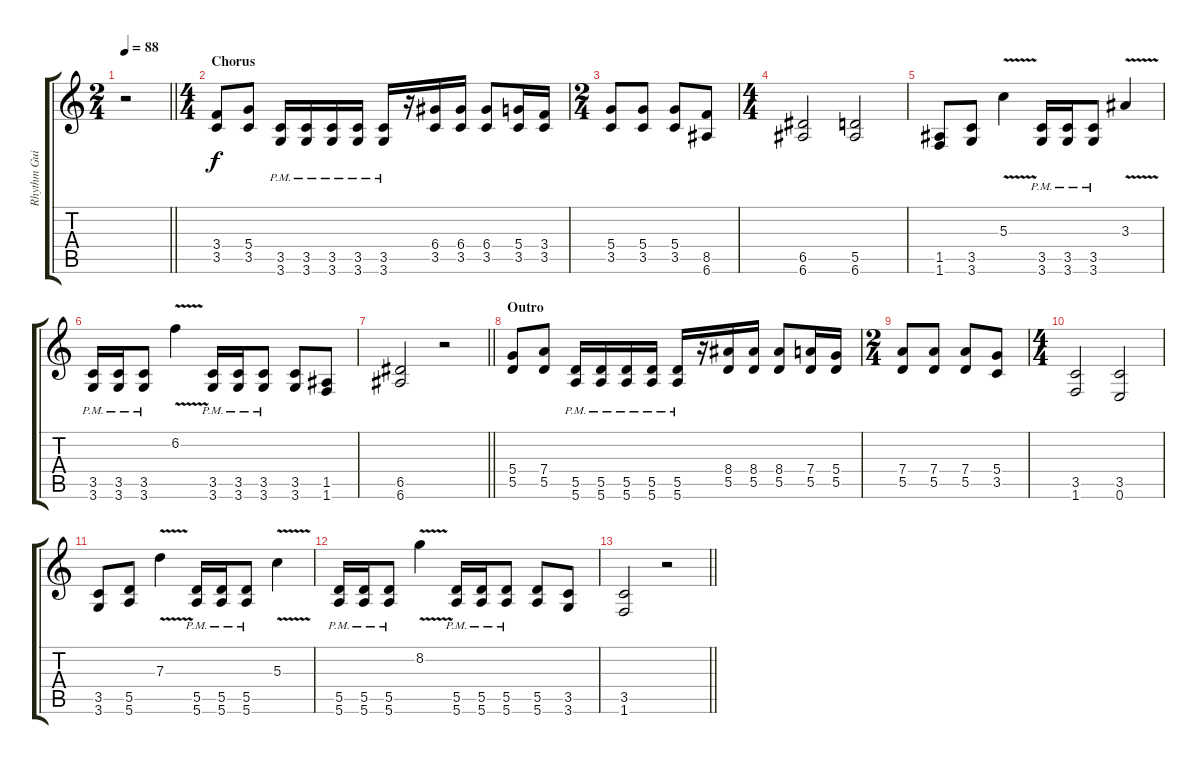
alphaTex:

\track ("Rhythm Guitar I" "Rhythm Gui") {instrument overdrivenguitar}
\staff {score tabs}
\tuning (E4 B3 G3 D3 A2 E2) {hide}
\ts (2 4)
\tempo 88
\clef g2
\barLineRight lightlight
\ks c
r.2{dy f} |
\ts (4 4)
\section ("" "Chorus")
(3.4 3.5).8 (5.4 3.5).8 (3.5{pm} 3.6{pm}).16 (3.5{pm} 3.6{pm}).16 (3.5{pm} 3.6{pm}).16 (3.5{pm} 3.6{pm}).16 (3.5{pm} 3.6{pm}).16 r.16 (6.4 3.5).16 (6.4 3.5).16 (6.4 3.5).8 (5.4 3.5).16 (3.4 3.5).16 |
\ts (2 4)
(5.4 3.5).8 (5.4 3.5).8 (5.4 3.5).8 (8.5 6.6).8 |
\ts (4 4)
(6.5 6.6).2 (5.5 6.6).2 |
(1.5 1.6).8 (3.5 3.6).8 5.3{v}.4 (3.5{pm} 3.6{pm}).16 (3.5{pm} 3.6{pm}).16 (3.5{pm} 3.6{pm}).8 3.3{v}.4 |
(3.5{pm} 3.6{pm}).16 (3.5{pm} 3.6{pm}).16 (3.5{pm} 3.6{pm}).8 6.2{v}.4 (3.5{pm} 3.6{pm}).16 (3.5{pm} 3.6{pm}).16 (3.5{pm} 3.6{pm}).8 (3.5 3.6).8 (1.5 1.6).8 |
\barLineRight lightlight
(6.5 6.6).2 r.2 |
\section ("" "Outro")
(5.4 5.5).8 (7.4 5.5).8 (5.5{pm} 5.6{pm}).16 (5.5{pm} 5.6{pm}).16 (5.5{pm} 5.6{pm}).16 (5.5{pm} 5.6{pm}).16 (5.5{pm} 5.6{pm}).16 r.16 (8.4 5.5).16 (8.4 5.5).16 (8.4 5.5).8 (7.4 5.5).16 (5.4 5.5).16 |
\ts (2 4)
(7.4 5.5).8 (7.4 5.5).8 (7.4 5.5).8 (5.4 3.5).8 |
\ts (4 4)
(3.5 1.6).2 (3.5 0.6).2 |
(3.5 3.6).8 (5.5 5.6).8 7.3{v}.4 (5.5{pm} 5.6{pm}).16 (5.5{pm} 5.6{pm}).16 (5.5{pm} 5.6{pm}).8 5.3{v}.4 |
(5.5{pm} 5.6{pm}).16 (5.5{pm} 5.6{pm}).16 (5.5{pm} 5.6{pm}).8 8.2{v}.4 (5.5{pm} 5.6{pm}).16 (5.5{pm} 5.6{pm}).16 (5.5{pm} 5.6{pm}).8 (5.5 5.6).8 (3.5 3.6).8 |
\barLineRight lightlight
(3.5 1.6).2 r.2
